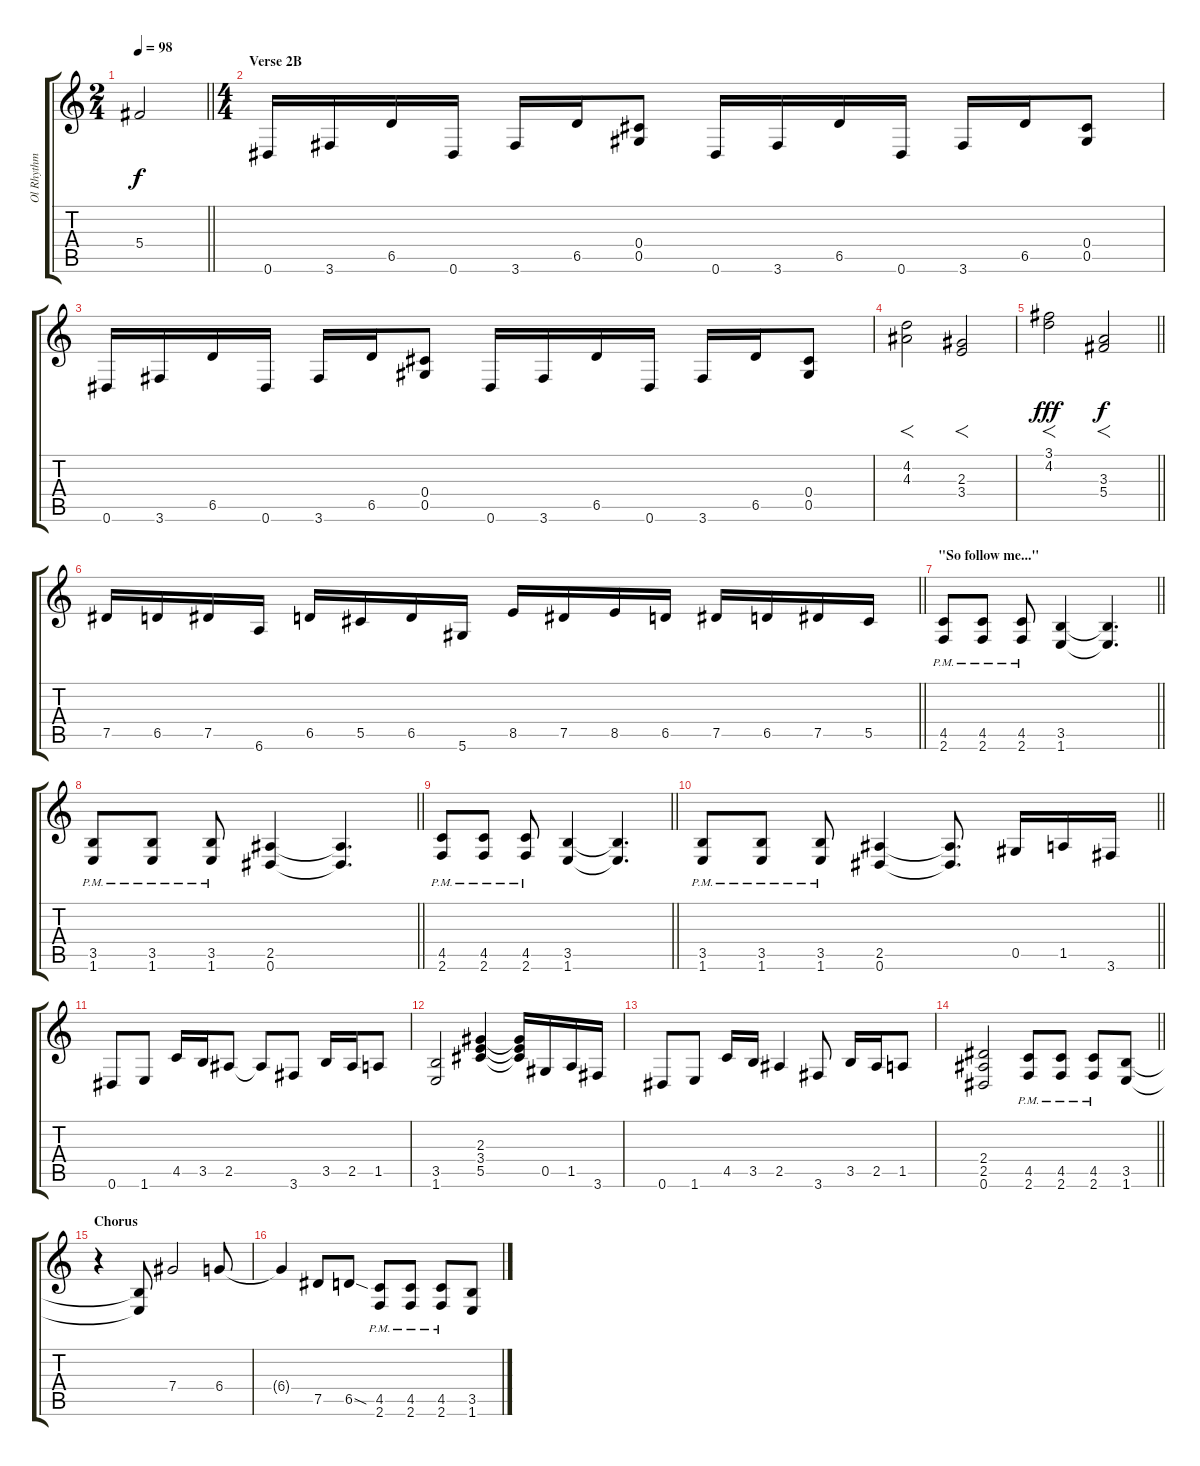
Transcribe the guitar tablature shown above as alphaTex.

\track ("Ol Rhythm" "Ol Rhythm") {instrument distortionguitar}
\staff {score tabs}
\tuning (Eb4 Bb3 Gb3 Db3 Ab2 Eb2) {hide}
\ts (2 4)
\tempo 98
\clef g2
\barLineRight lightlight
\ks c
5.4{t}.2{dy f} |
\ts (4 4)
\section ("" "Verse 2B")
0.6.16 3.6.16 6.5.16 0.6.16 3.6.16 6.5.16 (0.4 0.5).8 0.6.16 3.6.16 6.5.16 0.6.16 3.6.16 6.5.16 (0.4 0.5).8 |
0.6.16 3.6.16 6.5.16 0.6.16 3.6.16 6.5.16 (0.4 0.5).8 0.6.16 3.6.16 6.5.16 0.6.16 3.6.16 6.5.16 (0.4 0.5).8 |
(4.2 4.3).2{f} (2.3 3.4).2{f} |
\barLineRight lightlight
(3.1 4.2).2{f dy fff} (3.3 5.4).2{f dy f} |
\barLineRight lightlight
7.5.16 6.5.16 7.5.16 6.6.16 6.5.16 5.5.16 6.5.16 5.6.16 8.5.16 7.5.16 8.5.16 6.5.16 7.5.16 6.5.16 7.5.16 5.5.16 |
\section ("" "\"So follow me...\"")
\barLineRight lightlight
(4.5{pm} 2.6{pm}).8 (4.5{pm} 2.6{pm}).8 (4.5{pm} 2.6{pm}).8 (3.5 1.6).4 (3.5{t} 1.6{t}).4{d} |
\barLineRight lightlight
(3.5{pm} 1.6{pm}).8 (3.5{pm} 1.6{pm}).8 (3.5{pm} 1.6{pm}).8 (2.5 0.6).4 (2.5{t} 0.6{t}).4{d} |
\barLineRight lightlight
(4.5{pm} 2.6{pm}).8 (4.5{pm} 2.6{pm}).8 (4.5{pm} 2.6{pm}).8 (3.5 1.6).4 (3.5{t} 1.6{t}).4{d} |
\barLineRight lightlight
(3.5{pm} 1.6{pm}).8 (3.5{pm} 1.6{pm}).8 (3.5{pm} 1.6{pm}).8 (2.5 0.6).4 (2.5{t} 0.6{t}).8{d} 0.5.16 1.5.16 3.6.16 |
0.6.8 1.6.8 4.5.16 3.5.16 2.5.8 2.5{t}.8 3.6.8 3.5.16 2.5.16 1.5.8 |
(3.5 1.6).2 (2.3 3.4 5.5).4 (2.3{t} 3.4{t} 5.5{t}).16 0.5.16 1.5.16 3.6.16 |
0.6.8 1.6.8 4.5.16 3.5.16 2.5.4 3.6.8 3.5.16 2.5.16 1.5.8 |
\barLineRight lightlight
(2.4 2.5 0.6).2 (4.5{pm} 2.6{pm}).8 (4.5{pm} 2.6{pm}).8 (4.5{pm} 2.6{pm}).8 (3.5 1.6).8 |
\section ("" "Chorus")
r.4 (3.5{t} 1.6{t}).8 7.4.2 6.4.8 |
6.4{t}.4 7.5.8 6.5{sod}.8 (4.5{pm} 2.6{pm}).8 (4.5{pm} 2.6{pm}).8 (4.5{pm} 2.6{pm}).8 (3.5 1.6).8
